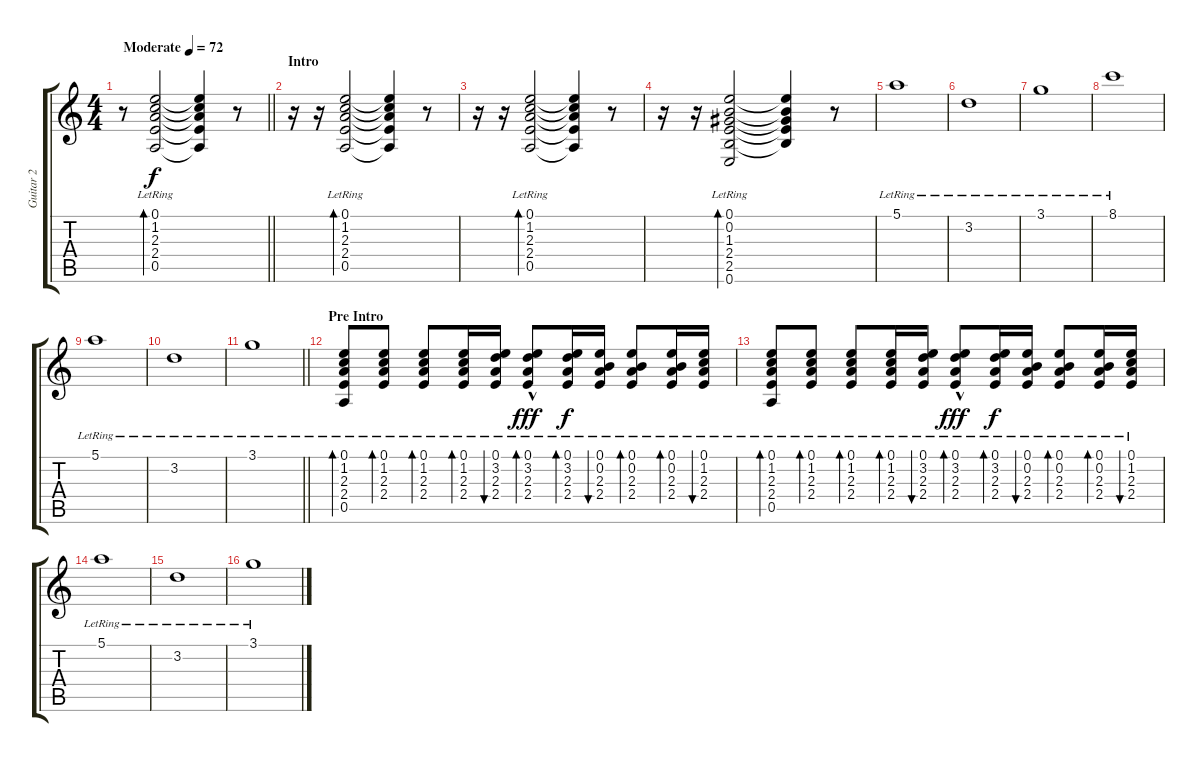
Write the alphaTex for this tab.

\track ("Guitar 2" "Guitar 2") {instrument acousticguitarsteel}
\staff {score tabs}
\tuning (E4 B3 G3 D3 A2 E2) {hide}
\ts (4 4)
\tempo (72 "Moderate")
\clef g2
\barLineRight lightlight
\ks c
r.8{dy f balance 13 instrument acousticguitarsteel} (0.1 1.2 2.3 2.4{lr} 0.5).2{bd 120} (0.1{t} 1.2{t} 2.3{t} 2.4{t} 0.5{t}).4 r.8 |
\section ("" "Intro")
r.16 r.16 (0.1 1.2 2.3 2.4{lr} 0.5).2{bd 120} (0.1{t} 1.2{t} 2.3{t} 2.4{t} 0.5{t}).4 r.8 |
r.16 r.16 (0.1 1.2 2.3 2.4{lr} 0.5).2{bd 120} (0.1{t} 1.2{t} 2.3{t} 2.4{t} 0.5{t}).4 r.8 |
r.16 r.16 (0.1 0.2 1.3 2.4{lr} 2.5 0.6).2{bd 120} (0.1{t} 0.2{t} 1.3{t} 2.4{t} 2.5{t}).4 r.8 |
5.1{lr}.1 |
3.2{lr}.1 |
3.1{lr}.1 |
8.1{lr}.1 |
5.1{lr}.1 |
3.2{lr}.1 |
\barLineRight lightlight
3.1{lr}.1 |
\section ("" "Pre Intro")
(0.1 1.2 2.3 2.4{lr} 0.5).8{bd 60 volume 7} (0.1 1.2 2.3 2.4{lr}).8{bd 60} (0.1 1.2 2.3 2.4{lr}).8{bd 60} (0.1 1.2 2.3 2.4{lr}).16{bd 60} (0.1 3.2 2.3 2.4{lr}).16{bu 60} (0.1 3.2 2.3 2.4{hac lr}).8{bd 60 dy fff} (0.1 3.2 2.3 2.4{lr}).16{bd 60 dy f} (0.1 0.2 2.3 2.4{lr}).16{bu 60} (0.1 0.2 2.3{lr} 2.4).8{bd 60} (0.1 0.2 2.3 2.4{lr}).16{bd 60} (0.1 1.2 2.3 2.4{lr}).16{bu 60} |
(0.1 1.2 2.3 2.4{lr} 0.5).8{bd 60} (0.1 1.2 2.3 2.4{lr}).8{bd 60} (0.1 1.2 2.3 2.4{lr}).8{bd 60} (0.1 1.2 2.3 2.4{lr}).16{bd 60} (0.1 3.2 2.3 2.4{lr}).16{bu 60} (0.1 3.2 2.3 2.4{hac lr}).8{bd 60 dy fff} (0.1 3.2 2.3 2.4{lr}).16{bd 60 dy f} (0.1 0.2 2.3 2.4{lr}).16{bu 60} (0.1 0.2 2.3 2.4{lr}).8{bd 60} (0.1 0.2 2.3 2.4{lr}).16{bd 60} (0.1 1.2 2.3 2.4{lr}).16{bu 60 volume 5} |
5.1{lr}.1 |
3.2{lr}.1 |
3.1{lr}.1
